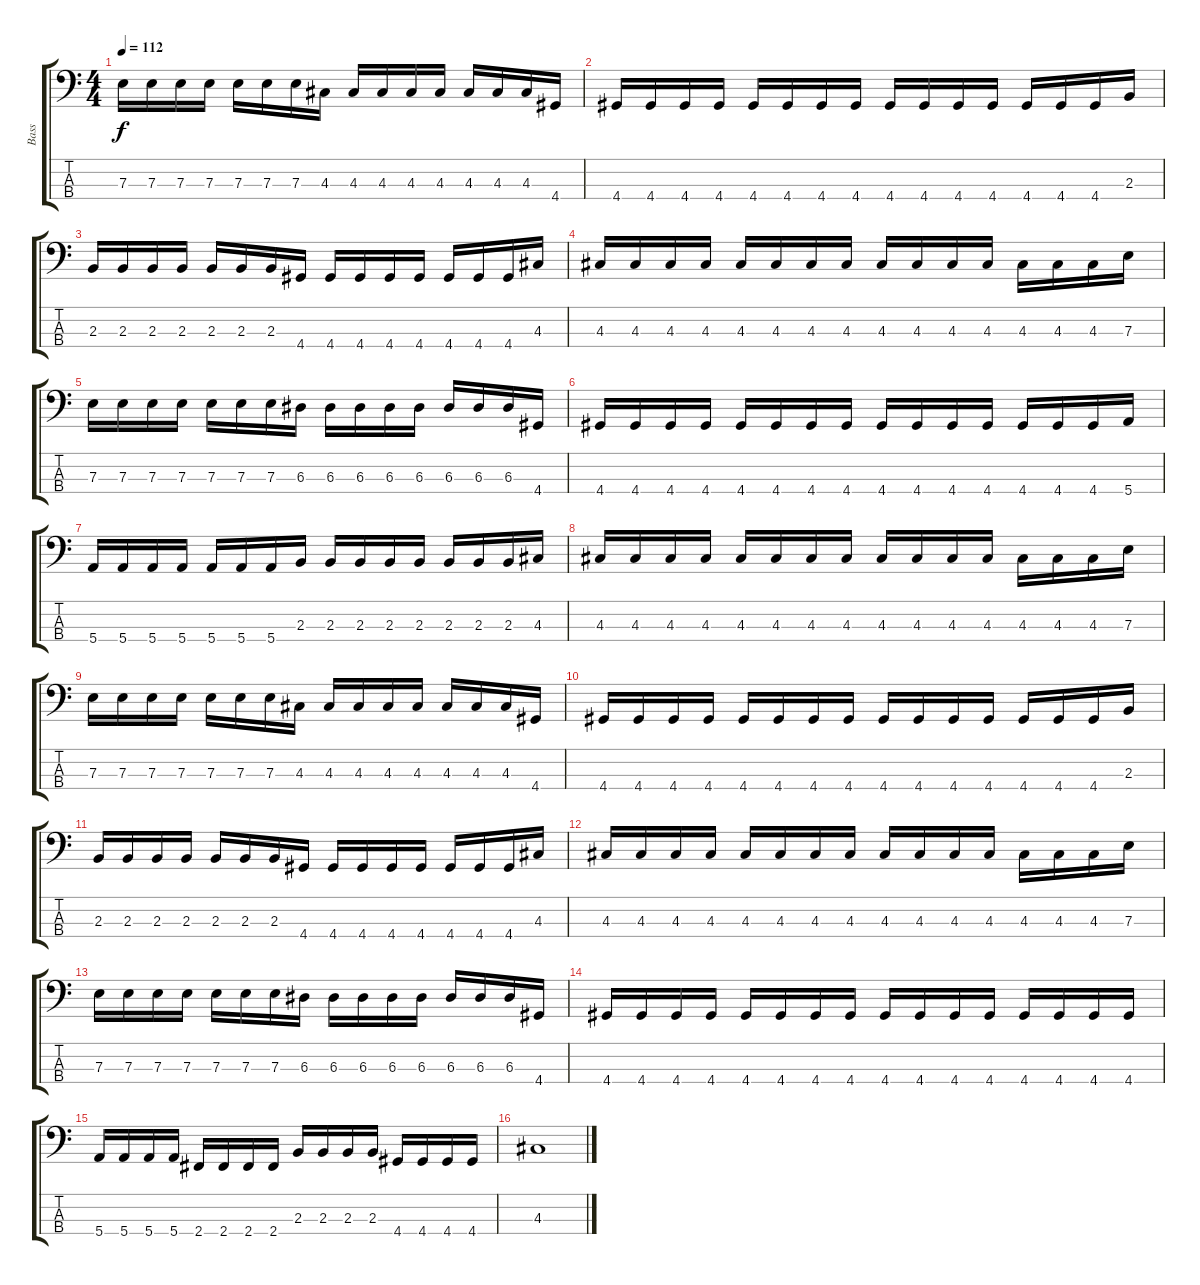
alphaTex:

\track ("Bass" "Bass") {instrument electricbasspick}
\staff {score tabs}
\tuning (G2 D2 A1 E1) {hide}
\ts (4 4)
\tempo 112
\clef f4
\ks c
7.3.16{dy f} 7.3.16 7.3.16 7.3.16 7.3.16 7.3.16 7.3.16 4.3.16 4.3.16 4.3.16 4.3.16 4.3.16 4.3.16 4.3.16 4.3.16 4.4.16 |
4.4.16 4.4.16 4.4.16 4.4.16 4.4.16 4.4.16 4.4.16 4.4.16 4.4.16 4.4.16 4.4.16 4.4.16 4.4.16 4.4.16 4.4.16 2.3.16 |
2.3.16 2.3.16 2.3.16 2.3.16 2.3.16 2.3.16 2.3.16 4.4.16 4.4.16 4.4.16 4.4.16 4.4.16 4.4.16 4.4.16 4.4.16 4.3.16 |
4.3.16 4.3.16 4.3.16 4.3.16 4.3.16 4.3.16 4.3.16 4.3.16 4.3.16 4.3.16 4.3.16 4.3.16 4.3.16 4.3.16 4.3.16 7.3.16 |
7.3.16 7.3.16 7.3.16 7.3.16 7.3.16 7.3.16 7.3.16 6.3.16 6.3.16 6.3.16 6.3.16 6.3.16 6.3.16 6.3.16 6.3.16 4.4.16 |
4.4.16 4.4.16 4.4.16 4.4.16 4.4.16 4.4.16 4.4.16 4.4.16 4.4.16 4.4.16 4.4.16 4.4.16 4.4.16 4.4.16 4.4.16 5.4.16 |
5.4.16 5.4.16 5.4.16 5.4.16 5.4.16 5.4.16 5.4.16 2.3.16 2.3.16 2.3.16 2.3.16 2.3.16 2.3.16 2.3.16 2.3.16 4.3.16 |
4.3.16 4.3.16 4.3.16 4.3.16 4.3.16 4.3.16 4.3.16 4.3.16 4.3.16 4.3.16 4.3.16 4.3.16 4.3.16 4.3.16 4.3.16 7.3.16 |
7.3.16 7.3.16 7.3.16 7.3.16 7.3.16 7.3.16 7.3.16 4.3.16 4.3.16 4.3.16 4.3.16 4.3.16 4.3.16 4.3.16 4.3.16 4.4.16 |
4.4.16 4.4.16 4.4.16 4.4.16 4.4.16 4.4.16 4.4.16 4.4.16 4.4.16 4.4.16 4.4.16 4.4.16 4.4.16 4.4.16 4.4.16 2.3.16 |
2.3.16 2.3.16 2.3.16 2.3.16 2.3.16 2.3.16 2.3.16 4.4.16 4.4.16 4.4.16 4.4.16 4.4.16 4.4.16 4.4.16 4.4.16 4.3.16 |
4.3.16 4.3.16 4.3.16 4.3.16 4.3.16 4.3.16 4.3.16 4.3.16 4.3.16 4.3.16 4.3.16 4.3.16 4.3.16 4.3.16 4.3.16 7.3.16 |
7.3.16 7.3.16 7.3.16 7.3.16 7.3.16 7.3.16 7.3.16 6.3.16 6.3.16 6.3.16 6.3.16 6.3.16 6.3.16 6.3.16 6.3.16 4.4.16 |
4.4.16 4.4.16 4.4.16 4.4.16 4.4.16 4.4.16 4.4.16 4.4.16 4.4.16 4.4.16 4.4.16 4.4.16 4.4.16 4.4.16 4.4.16 4.4.16 |
5.4.16 5.4.16 5.4.16 5.4.16 2.4.16 2.4.16 2.4.16 2.4.16 2.3.16 2.3.16 2.3.16 2.3.16 4.4.16 4.4.16 4.4.16 4.4.16 |
4.3.1
